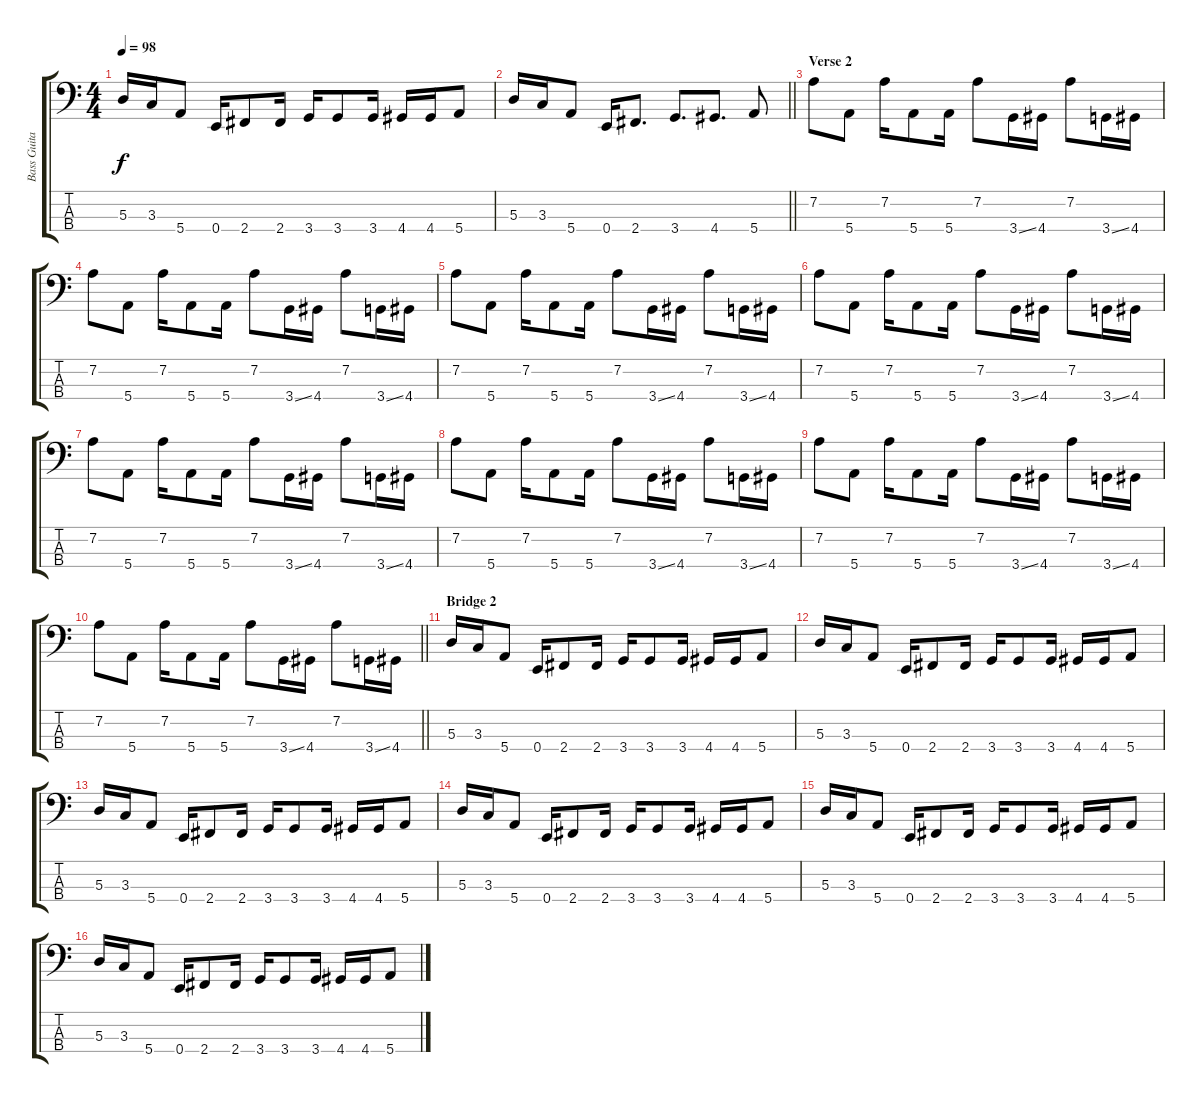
\track ("Bass Guitar -- Tom Hamilton" "Bass Guita") {instrument electricbassfinger}
\staff {score tabs}
\tuning (G2 D2 A1 E1) {hide}
\ts (4 4)
\tempo 98
\clef f4
\ks c
5.3.16{dy f} 3.3.16 5.4.8 0.4.16 2.4.8 2.4.16 3.4.16 3.4.8 3.4.16 4.4.16 4.4.16 5.4.8 |
\barLineRight lightlight
5.3.16 3.3.16 5.4.8 0.4.16 2.4.8{d} 3.4.8{d} 4.4.8{d} 5.4.8 |
\section ("" "Verse 2")
7.2.8 5.4.8 7.2.16 5.4.8 5.4.16 7.2.8 3.4{ss}.16 4.4.16 7.2.8 3.4{ss}.16 4.4.16 |
7.2.8 5.4.8 7.2.16 5.4.8 5.4.16 7.2.8 3.4{ss}.16 4.4.16 7.2.8 3.4{ss}.16 4.4.16 |
7.2.8 5.4.8 7.2.16 5.4.8 5.4.16 7.2.8 3.4{ss}.16 4.4.16 7.2.8 3.4{ss}.16 4.4.16 |
7.2.8 5.4.8 7.2.16 5.4.8 5.4.16 7.2.8 3.4{ss}.16 4.4.16 7.2.8 3.4{ss}.16 4.4.16 |
7.2.8 5.4.8 7.2.16 5.4.8 5.4.16 7.2.8 3.4{ss}.16 4.4.16 7.2.8 3.4{ss}.16 4.4.16 |
7.2.8 5.4.8 7.2.16 5.4.8 5.4.16 7.2.8 3.4{ss}.16 4.4.16 7.2.8 3.4{ss}.16 4.4.16 |
7.2.8 5.4.8 7.2.16 5.4.8 5.4.16 7.2.8 3.4{ss}.16 4.4.16 7.2.8 3.4{ss}.16 4.4.16 |
\barLineRight lightlight
7.2.8 5.4.8 7.2.16 5.4.8 5.4.16 7.2.8 3.4{ss}.16 4.4.16 7.2.8 3.4{ss}.16 4.4.16 |
\section ("" "Bridge 2")
5.3.16 3.3.16 5.4.8 0.4.16 2.4.8 2.4.16 3.4.16 3.4.8 3.4.16 4.4.16 4.4.16 5.4.8 |
5.3.16 3.3.16 5.4.8 0.4.16 2.4.8 2.4.16 3.4.16 3.4.8 3.4.16 4.4.16 4.4.16 5.4.8 |
5.3.16 3.3.16 5.4.8 0.4.16 2.4.8 2.4.16 3.4.16 3.4.8 3.4.16 4.4.16 4.4.16 5.4.8 |
5.3.16 3.3.16 5.4.8 0.4.16 2.4.8 2.4.16 3.4.16 3.4.8 3.4.16 4.4.16 4.4.16 5.4.8 |
5.3.16 3.3.16 5.4.8 0.4.16 2.4.8 2.4.16 3.4.16 3.4.8 3.4.16 4.4.16 4.4.16 5.4.8 |
5.3.16 3.3.16 5.4.8 0.4.16 2.4.8 2.4.16 3.4.16 3.4.8 3.4.16 4.4.16 4.4.16 5.4.8
